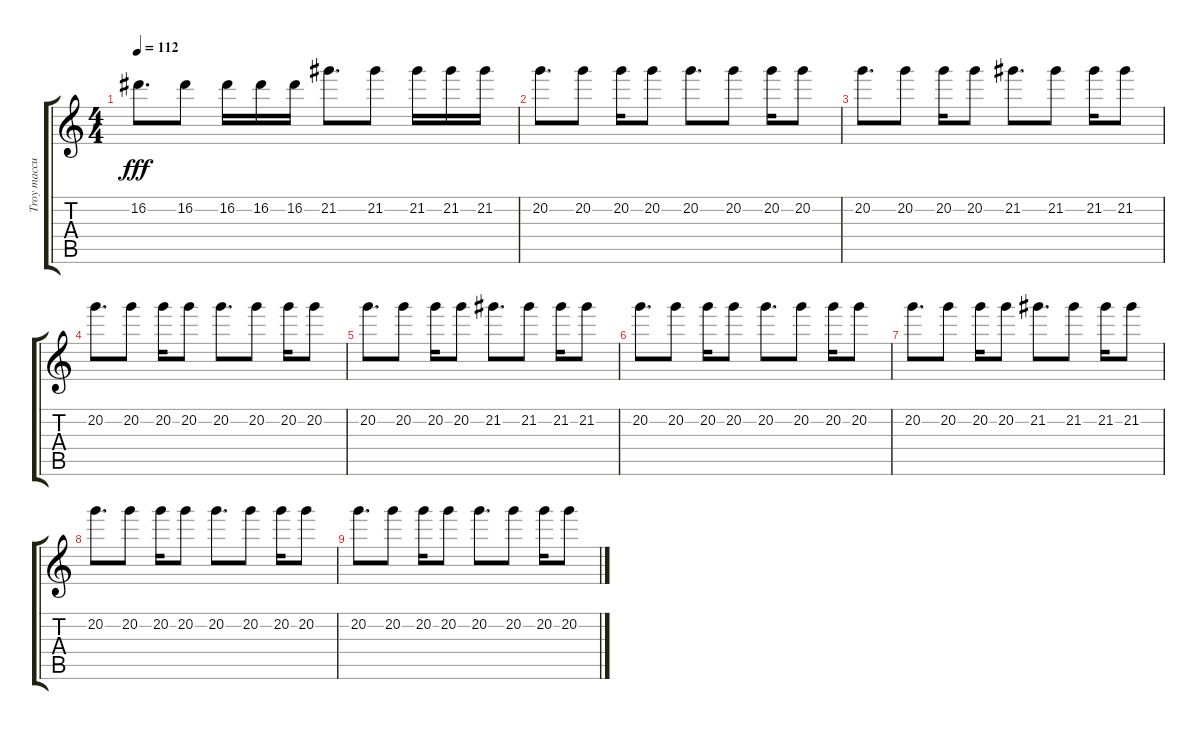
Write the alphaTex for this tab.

\track ("Troy maccubbin2" "Troy maccu") {instrument distortionguitar}
\staff {score tabs}
\tuning (E4 B3 G3 D3 A2 E2) {hide}
\ts (4 4)
\tempo 112
\clef g2
\ks c
16.2.8{d dy fff} 16.2.8 16.2.16 16.2.16 16.2.16 21.2.8{d} 21.2.8 21.2.16 21.2.16 21.2.16 |
20.2.8{d} 20.2.8 20.2.16 20.2.8 20.2.8{d} 20.2.8 20.2.16 20.2.8 |
20.2.8{d} 20.2.8 20.2.16 20.2.8 21.2.8{d} 21.2.8 21.2.16 21.2.8 |
20.2.8{d} 20.2.8 20.2.16 20.2.8 20.2.8{d} 20.2.8 20.2.16 20.2.8 |
20.2.8{d} 20.2.8 20.2.16 20.2.8 21.2.8{d} 21.2.8 21.2.16 21.2.8 |
20.2.8{d} 20.2.8 20.2.16 20.2.8 20.2.8{d} 20.2.8 20.2.16 20.2.8 |
20.2.8{d} 20.2.8 20.2.16 20.2.8 21.2.8{d} 21.2.8 21.2.16 21.2.8 |
20.2.8{d} 20.2.8 20.2.16 20.2.8 20.2.8{d} 20.2.8 20.2.16 20.2.8 |
20.2.8{d} 20.2.8 20.2.16 20.2.8 20.2.8{d} 20.2.8 20.2.16 20.2.8
